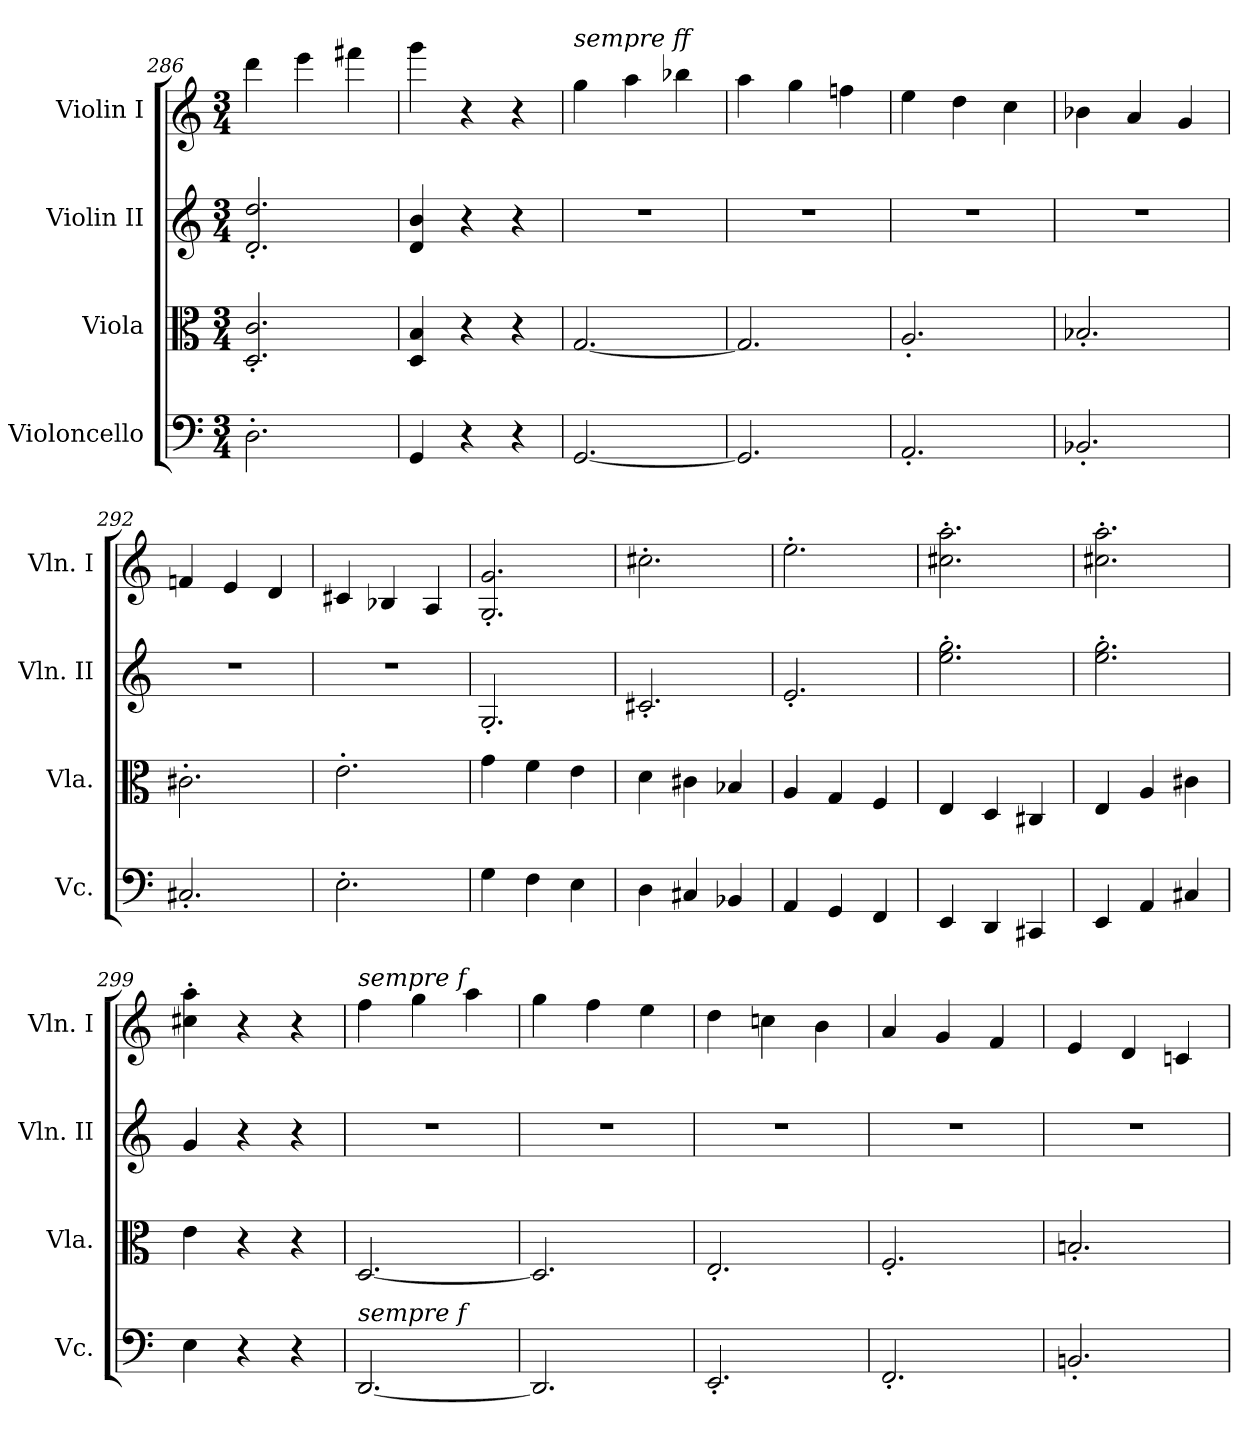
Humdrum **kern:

**kern	**kern	**kern	**kern
*part4	*part3	*part2	*part1
*staff4	*staff3	*staff2	*staff1
*I"Violoncello	*I"Viola	*I"Violin II	*I"Violin I
*I'Vc.	*I'Vla.	*I'Vln. II	*I'Vln. I
*clefF4	*clefC3	*clefG2	*clefG2
*k[]	*k[]	*k[]	*k[]
*C:	*C:	*C:	*C:
*M3/4	*M3/4	*M3/4	*M3/4
=286	=286	=286	=286
2.D'\	2.D/' 2.c/'	2.d/' 2.dd/'	4ddd\
.	.	.	4eee\
.	.	.	4fff#X\
=287	=287	=287	=287
4GG/	4D/ 4B/	4d/ 4b/	4ggg\
4r	4r	4r	4r
4r	4r	4r	4r
=288	=288	=288	=288
!	!	!	!LO:TX:a:i:t=sempre ff
[2.GG/	[2.G/	2.r	4gg\
.	.	.	4aa\
.	.	.	4bb-X\
=289	=289	=289	=289
2.GG/]	2.G/]	2.r	4aa\
.	.	.	4gg\
.	.	.	4ffn\
=290	=290	=290	=290
2.AA'/	2.A'/	2.r	4ee\
.	.	.	4dd\
.	.	.	4cc\
=291	=291	=291	=291
2.BB-X'/	2.B-X'/	2.r	4b-X\
.	.	.	4a/
.	.	.	4g/
=292	=292	=292	=292
2.C#X'/	2.c#X'\	2.r	4fn/
.	.	.	4e/
.	.	.	4d/
=293	=293	=293	=293
2.E'\	2.e'\	2.r	4c#X/
.	.	.	4B-X/
.	.	.	4A/
=294	=294	=294	=294
4G\	4g\	2.G'/	2.G/' 2.g/'
4F\	4f\	.	.
4E\	4e\	.	.
=295	=295	=295	=295
4D\	4d\	2.c#X'/	2.cc#X'\
4C#X/	4c#X\	.	.
4BB-X/	4B-X/	.	.
=296	=296	=296	=296
4AA/	4A/	2.e'/	2.ee'\
4GG/	4G/	.	.
4FF/	4F/	.	.
=297	=297	=297	=297
4EE/	4E/	2.ee\' 2.gg\'	2.cc#X\' 2.aa\'
4DD/	4D/	.	.
4CC#X/	4C#X/	.	.
=298	=298	=298	=298
4EE/	4E/	2.ee\' 2.gg\'	2.cc#X\' 2.aa\'
4AA/	4A/	.	.
4C#X/	4c#X\	.	.
=299	=299	=299	=299
4E\	4e\	4g/	4cc#X\' 4aa\'
4r	4r	4r	4r
4r	4r	4r	4r
=300	=300	=300	=300
!	!	!	!LO:TX:a:i:t=sempre f
!LO:TX:a:i:t=sempre f	!	!	!
[2.DD/	[2.D/	2.r	4ff\
.	.	.	4gg\
.	.	.	4aa\
=301	=301	=301	=301
2.DD/]	2.D/]	2.r	4gg\
.	.	.	4ff\
.	.	.	4ee\
=302	=302	=302	=302
2.EE'/	2.E'/	2.r	4dd\
.	.	.	4ccn\
.	.	.	4b\
=303	=303	=303	=303
2.FF'/	2.F'/	2.r	4a/
.	.	.	4g/
.	.	.	4f/
=304	=304	=304	=304
2.BBn'/	2.Bn'/	2.r	4e/
.	.	.	4d/
.	.	.	4cn/
=	=	=	=
*-	*-	*-	*-
